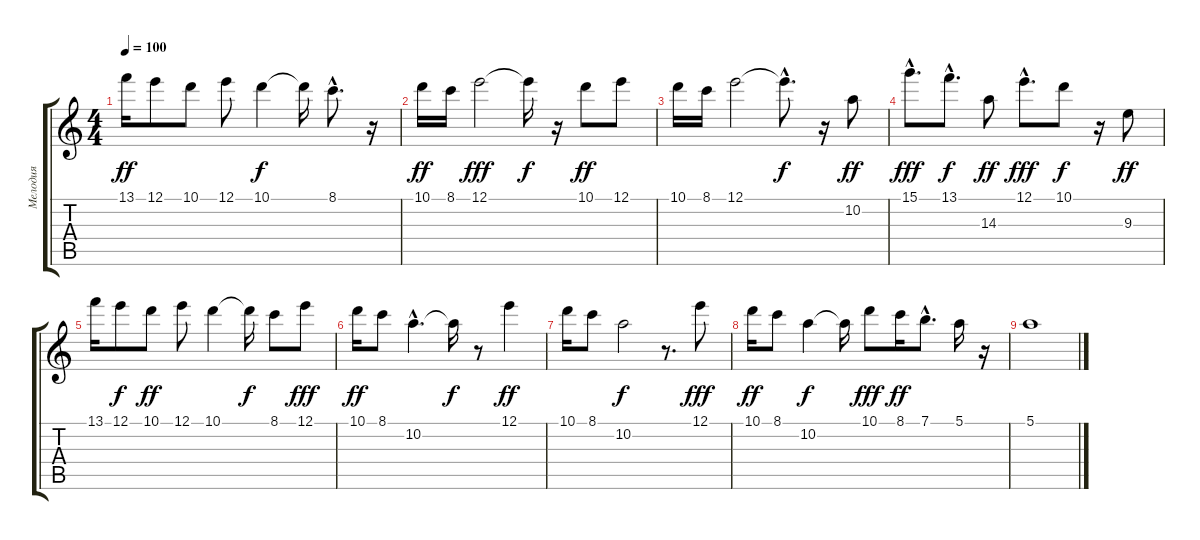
\track ("Мелодия" "Мелодия") {instrument acousticguitarnylon}
\staff {score tabs}
\tuning (E4 B3 G3 D3 A2 E2) {hide}
\ts (4 4)
\tempo 100
\clef g2
\ks c
13.1.16{dy ff} 12.1.8 10.1.8 12.1.8 10.1.4{dy f} 10.1{t}.16 8.1{hac}.8{d} r.16 |
10.1.16{dy ff} 8.1.16 12.1.2{dy fff} 12.1{t}.16{dy f} r.16 10.1.8{dy ff} 12.1.8 |
10.1.16 8.1.16 12.1.2 12.1{hac t}.8{d dy f} r.16 10.2.8{dy ff} |
15.1{hac}.8{d dy fff} 13.1{hac}.8{d dy f} 14.3.8{dy ff} 12.1{hac}.8{d dy fff} 10.1.8{dy f} r.16 9.3.8{dy ff} |
13.1.16 12.1.8{dy f} 10.1.8{dy ff} 12.1.8 10.1.4 10.1{t}.16{dy f} 8.1.8 12.1.8{dy fff} |
10.1.16{dy ff} 8.1.8 10.2{hac}.4{d} 10.2{t}.16{dy f} r.8 12.1.4{dy ff} |
10.1.16 8.1.8 10.2.2{dy f} r.8{d} 12.1.8{dy fff} |
10.1.16{dy ff} 8.1.8 10.2.4{dy f} 10.2{t}.16 10.1.8{dy fff} 8.1.16{dy ff} 7.1{hac}.8{d} 5.1.16 r.16 |
5.1.1
